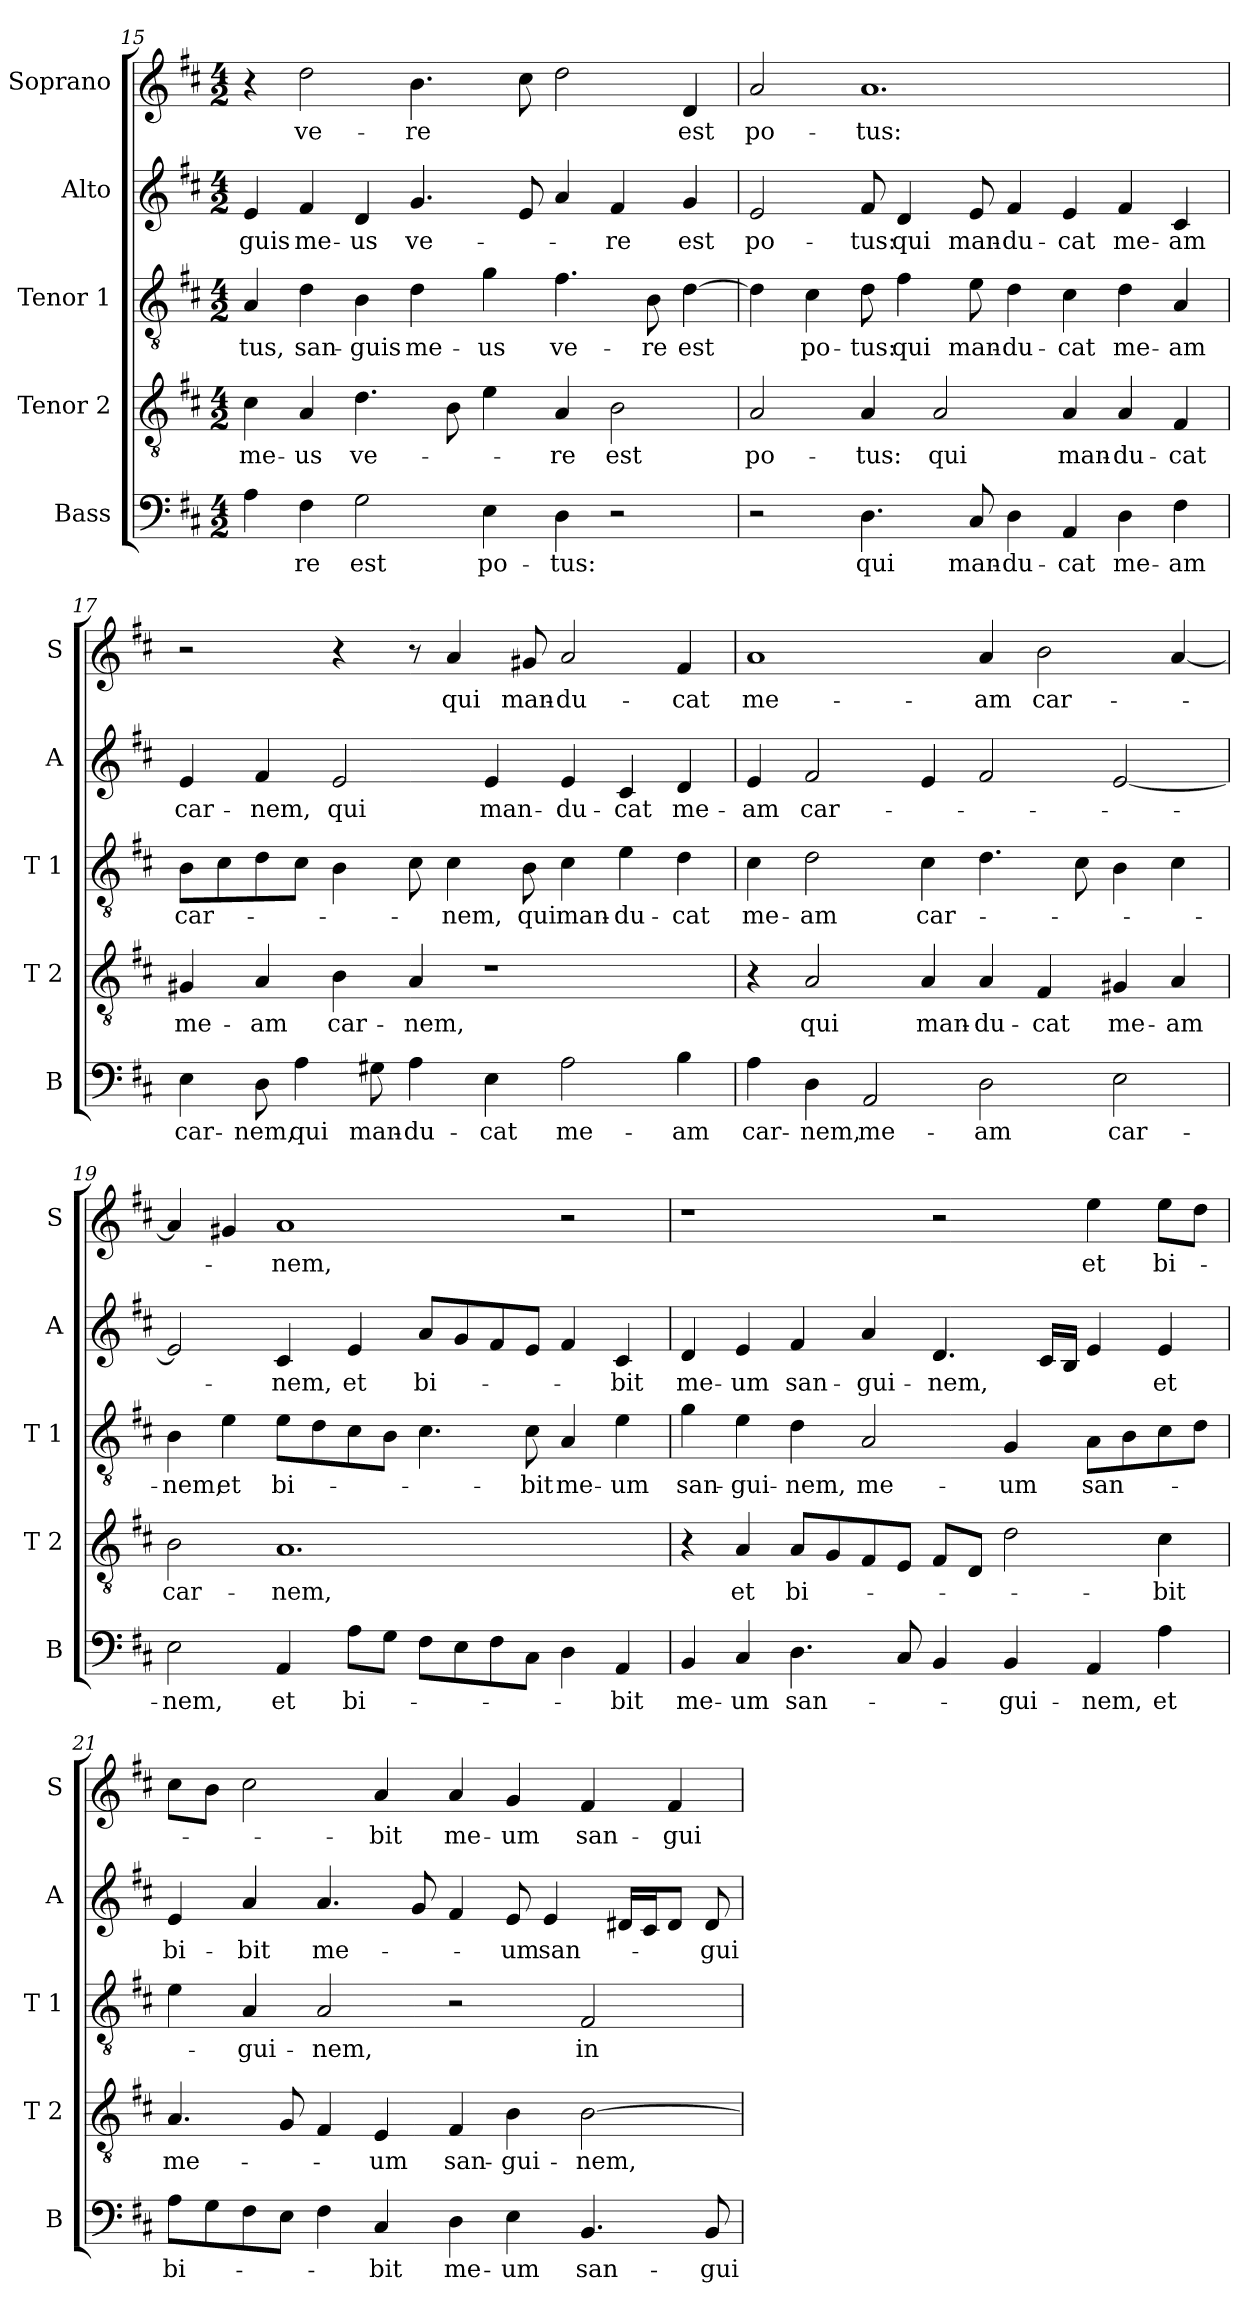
**kern	**text	**kern	**text	**kern	**text	**kern	**text	**kern	**text
*part5	*part5	*part4	*part4	*part3	*part3	*part2	*part2	*part1	*part1
*staff5	*staff5	*staff4	*staff4	*staff3	*staff3	*staff2	*staff2	*staff1	*staff1
*I"Bass	*	*I"Tenor 2	*	*I"Tenor 1	*	*I"Alto	*	*I"Soprano	*
*I'B	*	*I'T 2	*	*I'T 1	*	*I'A	*	*I'S	*
*clefF4	*	*clefGv2	*	*clefGv2	*	*clefG2	*	*clefG2	*
*k[f#c#]	*	*k[f#c#]	*	*k[f#c#]	*	*k[f#c#]	*	*k[f#c#]	*
*D:	*	*D:	*	*D:	*	*D:	*	*D:	*
*M4/2	*	*M4/2	*	*M4/2	*	*M4/2	*	*M4/2	*
=15	=15	=15	=15	=15	=15	=15	=15	=15	=15
!	!	!	!LO:LY:b	!	!LO:LY:b	!	!LO:LY:b	!	!
4A\	.	4c#\	me-	4A/	-tus,	4e/	-guis	4r	.
!	!LO:LY:b	!	!LO:LY:b	!	!LO:LY:b	!	!LO:LY:b	!	!LO:LY:b
4F#\	-re	4A/	-us	4d\	san-	4f#/	me-	2dd\	ve-
!	!LO:LY:b	!	!LO:LY:b	!	!LO:LY:b	!	!LO:LY:b	!	!
2G\	est	4.d\	ve-	4B\	-guis	4d/	-us	.	.
!	!	!	!	!	!LO:LY:b	!	!LO:LY:b	!	!LO:LY:b
.	.	.	.	4d\	me-	4.g/	ve-	4.b\	-re
.	.	8B\	.	.	.	.	.	.	.
!	!LO:LY:b	!	!	!	!LO:LY:b	!	!	!	!
4E\	po-	4e\	.	4g\	-us	.	.	.	.
.	.	.	.	.	.	8e/	.	8cc#\	.
!	!LO:LY:b	!	!LO:LY:b	!	!LO:LY:b	!	!	!	!
4D\	-tus:	4A/	-re	4.f#\	ve-	4a/	.	2dd\	.
!	!	!	!LO:LY:b	!	!	!	!LO:LY:b	!	!
2r	.	2B\	est	.	.	4f#/	-re	.	.
!	!	!	!	!	!LO:LY:b	!	!	!	!
.	.	.	.	8B\	-re	.	.	.	.
!	!	!	!	!	!LO:LY:b	!	!LO:LY:b	!	!LO:LY:b
.	.	.	.	[4d\	est	4g/	est	4d/	est
!!LO:LB:g=z
=16	=16	=16	=16	=16	=16	=16	=16	=16	=16
!	!	!	!LO:LY:b	!	!	!	!LO:LY:b	!	!LO:LY:b
2r	.	2A/	po-	4d\]	.	2e/	po-	2a/	po-
!	!	!	!	!	!LO:LY:b	!	!	!	!
.	.	.	.	4c#\	po-	.	.	.	.
!	!LO:LY:b	!	!LO:LY:b	!	!LO:LY:b	!	!LO:LY:b	!	!LO:LY:b
4.D\	qui	4A/	-tus:	8d\	-tus:	8f#/	-tus:	1.a	-tus:
!	!	!	!	!	!LO:LY:b	!	!LO:LY:b	!	!
.	.	.	.	4f#\	qui	4d/	qui	.	.
!	!	!	!LO:LY:b	!	!	!	!	!	!
.	.	2A/	qui	.	.	.	.	.	.
!	!LO:LY:b	!	!	!	!LO:LY:b	!	!LO:LY:b	!	!
8C#/	man-	.	.	8e\	man-	8e/	man-	.	.
!	!LO:LY:b	!	!	!	!LO:LY:b	!	!LO:LY:b	!	!
4D\	-du-	.	.	4d\	-du-	4f#/	-du-	.	.
!	!LO:LY:b	!	!LO:LY:b	!	!LO:LY:b	!	!LO:LY:b	!	!
4AA/	-cat	4A/	man-	4c#\	-cat	4e/	-cat	.	.
!	!LO:LY:b	!	!LO:LY:b	!	!LO:LY:b	!	!LO:LY:b	!	!
4D\	me-	4A/	-du-	4d\	me-	4f#/	me-	.	.
!	!LO:LY:b	!	!LO:LY:b	!	!LO:LY:b	!	!LO:LY:b	!	!
4F#\	-am	4F#/	-cat	4A/	-am	4c#/	-am	.	.
=17	=17	=17	=17	=17	=17	=17	=17	=17	=17
!	!LO:LY:b	!	!LO:LY:b	!	!LO:LY:b	!	!LO:LY:b	!	!
4E\	car-	4G#X/	me-	8B\L	car-	4e/	car-	2r	.
.	.	.	.	8c#\	.	.	.	.	.
!	!LO:LY:b	!	!LO:LY:b	!	!	!	!LO:LY:b	!	!
8D\	-nem,	4A/	-am	8d\	.	4f#/	-nem,	.	.
!	!LO:LY:b	!	!	!	!	!	!	!	!
4A\	qui	.	.	8c#\J	.	.	.	.	.
!	!	!	!LO:LY:b	!	!	!	!LO:LY:b	!	!
.	.	4B\	car-	4B\	.	2e/	qui	4r	.
!	!LO:LY:b	!	!	!	!	!	!	!	!
8G#X\	man-	.	.	.	.	.	.	.	.
!	!LO:LY:b	!	!LO:LY:b	!	!	!	!	!	!
4A\	-du-	4A/	-nem,	8c#\	.	.	.	8r	.
!	!	!	!	!	!LO:LY:b	!	!	!	!LO:LY:b
.	.	.	.	4c#\	-nem,	.	.	4a/	qui
!	!LO:LY:b	!	!	!	!	!	!LO:LY:b	!	!
4E\	-cat	1r	.	.	.	4e/	man-	.	.
!	!	!	!	!	!LO:LY:b	!	!	!	!LO:LY:b
.	.	.	.	8B\	qui	.	.	8g#X/	man-
!	!LO:LY:b	!	!	!	!LO:LY:b	!	!LO:LY:b	!	!LO:LY:b
2A\	me-	.	.	4c#\	man-	4e/	-du-	2a/	-du-
!	!	!	!	!	!LO:LY:b	!	!LO:LY:b	!	!
.	.	.	.	4e\	-du-	4c#/	-cat	.	.
!	!LO:LY:b	!	!	!	!LO:LY:b	!	!LO:LY:b	!	!LO:LY:b
4B\	-am	.	.	4d\	-cat	4d/	me-	4f#/	-cat
=18	=18	=18	=18	=18	=18	=18	=18	=18	=18
!	!LO:LY:b	!	!	!	!LO:LY:b	!	!LO:LY:b	!	!LO:LY:b
4A\	car-	4r	.	4c#\	me-	4e/	-am	1a	me-
!	!LO:LY:b	!	!LO:LY:b	!	!LO:LY:b	!	!LO:LY:b	!	!
4D\	-nem,	2A/	qui	2d\	-am	2f#/	car-	.	.
!	!LO:LY:b	!	!	!	!	!	!	!	!
2AA/	me-	.	.	.	.	.	.	.	.
!	!	!	!LO:LY:b	!	!LO:LY:b	!	!	!	!
.	.	4A/	man-	4c#\	car-	4e/	.	.	.
!	!LO:LY:b	!	!LO:LY:b	!	!	!	!	!	!LO:LY:b
2D\	-am	4A/	-du-	4.d\	.	2f#/	.	4a/	-am
!	!	!	!LO:LY:b	!	!	!	!	!	!LO:LY:b
.	.	4F#/	-cat	.	.	.	.	2b\	car-
.	.	.	.	8c#\	.	.	.	.	.
!	!LO:LY:b	!	!LO:LY:b	!	!	!	!	!	!
2E\	car-	4G#X/	me-	4B\	.	[2e/	.	.	.
!	!	!	!LO:LY:b	!	!	!	!	!	!
.	.	4A/	-am	4c#\	.	.	.	[4a/	.
!!LO:PB:g=z
=19	=19	=19	=19	=19	=19	=19	=19	=19	=19
!	!LO:LY:b	!	!LO:LY:b	!	!LO:LY:b	!	!	!	!
2E\	-nem,	2B\	car-	4B\	-nem,	2e/]	.	4a/]	.
!	!	!	!	!	!LO:LY:b	!	!	!	!
.	.	.	.	4e\	et	.	.	4g#X/	.
!	!LO:LY:b	!	!LO:LY:b	!	!LO:LY:b	!	!LO:LY:b	!	!LO:LY:b
4AA/	et	1.A	-nem,	8e\L	bi-	4c#/	-nem,	1a	-nem,
.	.	.	.	8d\	.	.	.	.	.
!	!LO:LY:b	!	!	!	!	!	!LO:LY:b	!	!
8A\L	bi-	.	.	8c#\	.	4e/	et	.	.
8G\J	.	.	.	8B\J	.	.	.	.	.
!	!	!	!	!	!	!	!LO:LY:b	!	!
8F#\L	.	.	.	4.c#\	.	8a/L	bi-	.	.
8E\	.	.	.	.	.	8g/	.	.	.
8F#\	.	.	.	.	.	8f#/	.	.	.
!	!	!	!	!	!LO:LY:b	!	!	!	!
8C#\J	.	.	.	8c#\	-bit	8e/J	.	.	.
!	!	!	!	!	!LO:LY:b	!	!	!	!
4D\	.	.	.	4A/	me-	4f#/	.	2r	.
!	!LO:LY:b	!	!	!	!LO:LY:b	!	!LO:LY:b	!	!
4AA/	-bit	.	.	4e\	-um	4c#/	-bit	.	.
=20	=20	=20	=20	=20	=20	=20	=20	=20	=20
!	!LO:LY:b	!	!	!	!LO:LY:b	!	!LO:LY:b	!	!
4BB/	me-	4r	.	4g\	san-	4d/	me-	1r	.
!	!LO:LY:b	!	!LO:LY:b	!	!LO:LY:b	!	!LO:LY:b	!	!
4C#/	-um	4A/	et	4e\	-gui-	4e/	-um	.	.
!	!LO:LY:b	!	!LO:LY:b	!	!LO:LY:b	!	!LO:LY:b	!	!
4.D\	san-	8A/L	bi-	4d\	-nem,	4f#/	san-	.	.
.	.	8G/	.	.	.	.	.	.	.
!	!	!	!	!	!LO:LY:b	!	!LO:LY:b	!	!
.	.	8F#/	.	2A/	me-	4a/	-gui-	.	.
8C#/	.	8E/J	.	.	.	.	.	.	.
!	!	!	!	!	!	!	!LO:LY:b	!	!
4BB/	.	8F#/L	.	.	.	4.d/	-nem,	2r	.
.	.	8D/J	.	.	.	.	.	.	.
!	!LO:LY:b	!	!	!	!LO:LY:b	!	!	!	!
4BB/	-gui-	2d\	.	4G/	-um	.	.	.	.
.	.	.	.	.	.	16c#/LL	.	.	.
.	.	.	.	.	.	16B/JJ	.	.	.
!	!LO:LY:b	!	!	!	!LO:LY:b	!	!	!	!LO:LY:b
4AA/	-nem,	.	.	8A\L	san-	4e/	.	4ee\	et
.	.	.	.	8B\	.	.	.	.	.
!	!LO:LY:b	!	!LO:LY:b	!	!	!	!LO:LY:b	!	!LO:LY:b
4A\	et	4c#\	-bit	8c#\	.	4e/	et	8ee\L	bi-
.	.	.	.	8d\J	.	.	.	8dd\J	.
=21	=21	=21	=21	=21	=21	=21	=21	=21	=21
!	!LO:LY:b	!	!LO:LY:b	!	!	!	!LO:LY:b	!	!
8A\L	bi-	4.A/	me-	4e\	.	4e/	bi-	8cc#\L	.
8G\	.	.	.	.	.	.	.	8b\J	.
!	!	!	!	!	!LO:LY:b	!	!LO:LY:b	!	!
8F#\	.	.	.	4A/	-gui-	4a/	-bit	2cc#\	.
8E\J	.	8G/	.	.	.	.	.	.	.
!	!	!	!	!	!LO:LY:b	!	!LO:LY:b	!	!
4F#\	.	4F#/	.	2A/	-nem,	4.a/	me-	.	.
!	!LO:LY:b	!	!LO:LY:b	!	!	!	!	!	!LO:LY:b
4C#/	-bit	4E/	-um	.	.	.	.	4a/	-bit
.	.	.	.	.	.	8g/	.	.	.
!	!LO:LY:b	!	!LO:LY:b	!	!	!	!	!	!LO:LY:b
4D\	me-	4F#/	san-	2r	.	4f#/	.	4a/	me-
!	!LO:LY:b	!	!LO:LY:b	!	!	!	!LO:LY:b	!	!LO:LY:b
4E\	-um	4B\	-gui-	.	.	8e/	-um	4g/	-um
!	!	!	!	!	!	!	!LO:LY:b	!	!
.	.	.	.	.	.	4e/	san-	.	.
!	!LO:LY:b	!	!LO:LY:b	!	!LO:LY:b	!	!	!	!LO:LY:b
4.BB/	san-	[2B\	-nem,	2F#/	in	.	.	4f#/	san-
.	.	.	.	.	.	16d#X/LL	.	.	.
.	.	.	.	.	.	16c#/J	.	.	.
!	!	!	!	!	!	!	!	!	!LO:LY:b
.	.	.	.	.	.	8d#/J	.	4f#/	-gui-
!	!LO:LY:b	!	!	!	!	!	!LO:LY:b	!	!
8BB/	-gui-	.	.	.	.	8d#/	-gui-	.	.
=	=	=	=	=	=	=	=	=	=
*-	*-	*-	*-	*-	*-	*-	*-	*-	*-
